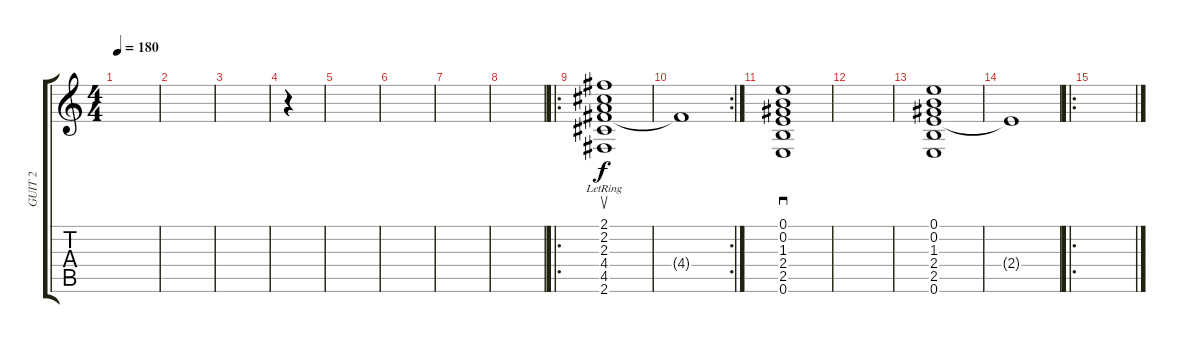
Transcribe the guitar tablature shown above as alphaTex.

\track ("GUIT 2" "GUIT 2") {instrument electricguitarclean}
\staff {score tabs}
\tuning (E4 B3 G3 D3 A2 E2) {hide}
\ts (4 4)
\tempo 180
\clef g2
\ks c
|
|
|
r.4 |
|
|
|
|
\ro
(2.1 2.2 2.3 4.4{lr} 4.5 2.6).1{su} |
\rc 2
4.4{t}.1 |
(0.1 0.2 1.3 2.4 2.5 0.6).1{sd} |
|
(0.1 0.2 1.3 2.4 2.5 0.6).1 |
2.4{t}.1 |
\ro
